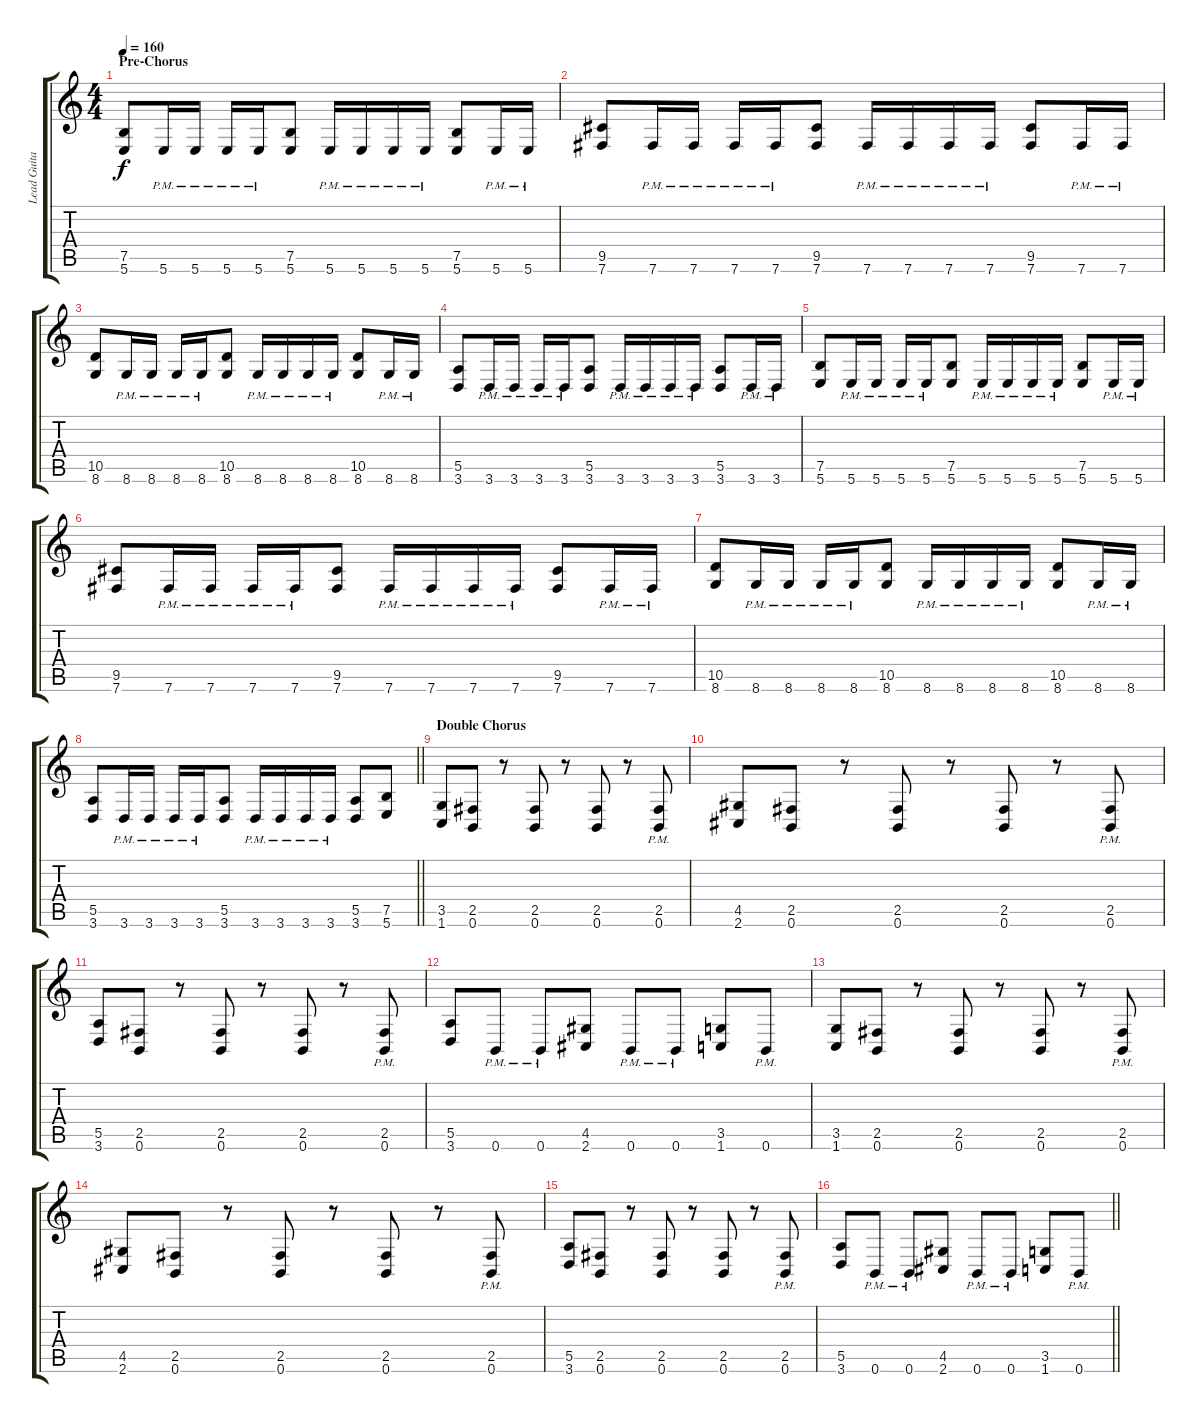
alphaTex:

\track ("Lead Guitar" "Lead Guita") {instrument overdrivenguitar}
\staff {score tabs}
\tuning (B3 Gb3 D3 A2 E2 B1) {hide}
\ts (4 4)
\section ("" "Pre-Chorus")
\tempo 160
\clef g2
\ks c
(7.5 5.6).8{dy f} 5.6{pm}.16 5.6{pm}.16 5.6{pm}.16 5.6{pm}.16 (7.5 5.6).8 5.6{pm}.16 5.6{pm}.16 5.6{pm}.16 5.6{pm}.16 (7.5 5.6).8 5.6{pm}.16 5.6{pm}.16 |
(9.5 7.6).8 7.6{pm}.16 7.6{pm}.16 7.6{pm}.16 7.6{pm}.16 (9.5 7.6).8 7.6{pm}.16 7.6{pm}.16 7.6{pm}.16 7.6{pm}.16 (9.5 7.6).8 7.6{pm}.16 7.6{pm}.16 |
(10.5 8.6).8 8.6{pm}.16 8.6{pm}.16 8.6{pm}.16 8.6{pm}.16 (10.5 8.6).8 8.6{pm}.16 8.6{pm}.16 8.6{pm}.16 8.6{pm}.16 (10.5 8.6).8 8.6{pm}.16 8.6{pm}.16 |
(5.5 3.6).8 3.6{pm}.16 3.6{pm}.16 3.6{pm}.16 3.6{pm}.16 (5.5 3.6).8 3.6{pm}.16 3.6{pm}.16 3.6{pm}.16 3.6{pm}.16 (5.5 3.6).8 3.6{pm}.16 3.6{pm}.16 |
(7.5 5.6).8 5.6{pm}.16 5.6{pm}.16 5.6{pm}.16 5.6{pm}.16 (7.5 5.6).8 5.6{pm}.16 5.6{pm}.16 5.6{pm}.16 5.6{pm}.16 (7.5 5.6).8 5.6{pm}.16 5.6{pm}.16 |
(9.5 7.6).8 7.6{pm}.16 7.6{pm}.16 7.6{pm}.16 7.6{pm}.16 (9.5 7.6).8 7.6{pm}.16 7.6{pm}.16 7.6{pm}.16 7.6{pm}.16 (9.5 7.6).8 7.6{pm}.16 7.6{pm}.16 |
(10.5 8.6).8 8.6{pm}.16 8.6{pm}.16 8.6{pm}.16 8.6{pm}.16 (10.5 8.6).8 8.6{pm}.16 8.6{pm}.16 8.6{pm}.16 8.6{pm}.16 (10.5 8.6).8 8.6{pm}.16 8.6{pm}.16 |
\barLineRight lightlight
(5.5 3.6).8 3.6{pm}.16 3.6{pm}.16 3.6{pm}.16 3.6{pm}.16 (5.5 3.6).8 3.6{pm}.16 3.6{pm}.16 3.6{pm}.16 3.6{pm}.16 (5.5 3.6).8 (7.5 5.6).8 |
\section ("" "Double Chorus")
(3.5 1.6).8 (2.5 0.6).8 r.8 (2.5 0.6).8 r.8 (2.5 0.6).8 r.8 (2.5{pm} 0.6{pm}).8 |
(4.5 2.6).8 (2.5 0.6).8 r.8 (2.5 0.6).8 r.8 (2.5 0.6).8 r.8 (2.5{pm} 0.6{pm}).8 |
(5.5 3.6).8 (2.5 0.6).8 r.8 (2.5 0.6).8 r.8 (2.5 0.6).8 r.8 (2.5{pm} 0.6{pm}).8 |
(5.5 3.6).8 0.6{pm}.8 0.6{pm}.8 (4.5 2.6).8 0.6{pm}.8 0.6{pm}.8 (3.5 1.6).8 0.6{pm}.8 |
(3.5 1.6).8 (2.5 0.6).8 r.8 (2.5 0.6).8 r.8 (2.5 0.6).8 r.8 (2.5{pm} 0.6{pm}).8 |
(4.5 2.6).8 (2.5 0.6).8 r.8 (2.5 0.6).8 r.8 (2.5 0.6).8 r.8 (2.5{pm} 0.6{pm}).8 |
(5.5 3.6).8 (2.5 0.6).8 r.8 (2.5 0.6).8 r.8 (2.5 0.6).8 r.8 (2.5{pm} 0.6{pm}).8 |
\barLineRight lightlight
(5.5 3.6).8 0.6{pm}.8 0.6{pm}.8 (4.5 2.6).8 0.6{pm}.8 0.6{pm}.8 (3.5 1.6).8 0.6{pm}.8
